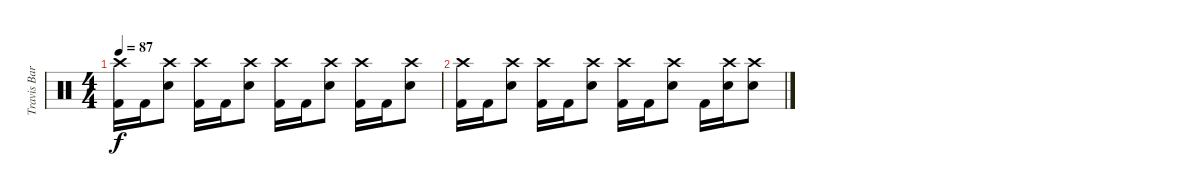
\track ("Travis Barker" "Travis Bar") {instrument percussion}
\staff {score}
\articulation defaults
\ts (4 4)
\tempo 87
\clef neutral
\ks c
("Crash high (hit)" "Kick (hit) 2").16{dy f} "Kick (hit) 2".16 ("Crash high (hit)" "Electric Snare (hit)").8 ("Crash high (hit)" "Kick (hit) 2").16 "Kick (hit) 2".16 ("Crash high (hit)" "Electric Snare (hit)").8 ("Crash high (hit)" "Kick (hit) 2").16 "Kick (hit) 2".16 ("Crash high (hit)" "Electric Snare (hit)").8 ("Crash high (hit)" "Kick (hit) 2").16 "Kick (hit) 2".16 ("Crash high (hit)" "Electric Snare (hit)").8 |
("Crash high (hit)" "Kick (hit) 2").16 "Kick (hit) 2".16 ("Crash high (hit)" "Electric Snare (hit)").8 ("Crash high (hit)" "Kick (hit) 2").16 "Kick (hit) 2".16 ("Crash high (hit)" "Electric Snare (hit)").8 ("Crash high (hit)" "Kick (hit) 2").16 "Kick (hit) 2".16 ("Crash high (hit)" "Electric Snare (hit)").8 "Kick (hit) 2".16 ("Crash high (hit)" "Electric Snare (hit)").16 ("Crash high (hit)" "Electric Snare (hit)").8
